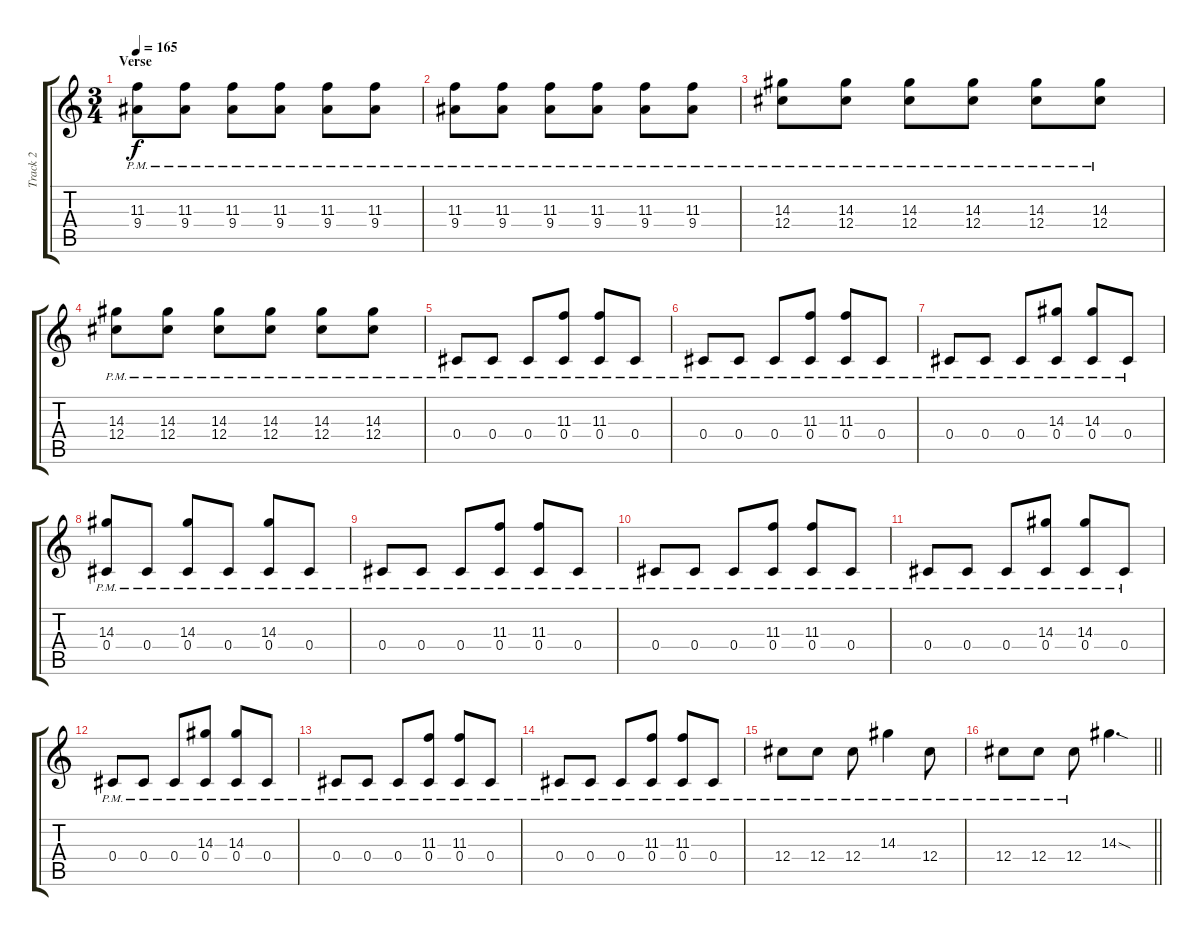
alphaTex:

\track ("Track 2" "Track 2") {instrument electricguitarjazz}
\staff {score tabs}
\tuning (Eb4 Bb3 Gb3 Db3 Ab2 Eb2) {hide}
\ts (3 4)
\section ("" "Verse")
\tempo 165
\clef g2
\ks c
(11.3{pm} 9.4{pm}).8{dy f} (11.3{pm} 9.4{pm}).8 (11.3{pm} 9.4{pm}).8 (11.3{pm} 9.4{pm}).8 (11.3{pm} 9.4{pm}).8 (11.3{pm} 9.4{pm}).8 |
(11.3{pm} 9.4{pm}).8 (11.3{pm} 9.4{pm}).8 (11.3{pm} 9.4{pm}).8 (11.3{pm} 9.4{pm}).8 (11.3{pm} 9.4{pm}).8 (11.3{pm} 9.4{pm}).8 |
(14.3{pm} 12.4{pm}).8 (14.3{pm} 12.4{pm}).8 (14.3{pm} 12.4{pm}).8 (14.3{pm} 12.4{pm}).8 (14.3{pm} 12.4{pm}).8 (14.3{pm} 12.4{pm}).8 |
(14.3{pm} 12.4{pm}).8 (14.3{pm} 12.4{pm}).8 (14.3{pm} 12.4{pm}).8 (14.3{pm} 12.4{pm}).8 (14.3{pm} 12.4{pm}).8 (14.3{pm} 12.4{pm}).8 |
0.4{pm}.8 0.4{pm}.8 0.4{pm}.8 (11.3 0.4{pm}).8 (11.3{pm} 0.4{pm}).8 0.4{pm}.8 |
0.4{pm}.8 0.4{pm}.8 0.4{pm}.8 (11.3{pm} 0.4{pm}).8 (11.3{pm} 0.4{pm}).8 0.4{pm}.8 |
0.4{pm}.8 0.4{pm}.8 0.4{pm}.8 (14.3 0.4{pm}).8 (14.3{pm} 0.4{pm}).8 0.4{pm}.8 |
(14.3 0.4{pm}).8 0.4{pm}.8 (14.3 0.4{pm}).8 0.4{pm}.8 (14.3{pm} 0.4{pm}).8 0.4{pm}.8 |
0.4{pm}.8 0.4{pm}.8 0.4{pm}.8 (11.3 0.4{pm}).8 (11.3{pm} 0.4{pm}).8 0.4{pm}.8 |
0.4{pm}.8 0.4{pm}.8 0.4{pm}.8 (11.3 0.4{pm}).8 (11.3{pm} 0.4{pm}).8 0.4{pm}.8 |
0.4{pm}.8 0.4{pm}.8 0.4{pm}.8 (14.3 0.4{pm}).8 (14.3{pm} 0.4{pm}).8 0.4{pm}.8 |
0.4{pm}.8 0.4{pm}.8 0.4{pm}.8 (14.3 0.4{pm}).8 (14.3{pm} 0.4{pm}).8 0.4{pm}.8 |
0.4{pm}.8 0.4{pm}.8 0.4{pm}.8 (11.3 0.4{pm}).8 (11.3{pm} 0.4{pm}).8 0.4{pm}.8 |
0.4{pm}.8 0.4{pm}.8 0.4{pm}.8 (11.3 0.4{pm}).8 (11.3{pm} 0.4{pm}).8 0.4{pm}.8 |
12.4{pm}.8 12.4{pm}.8 12.4{pm}.8 14.3{pm}.4 12.4{pm}.8 |
\barLineRight lightlight
12.4{pm}.8 12.4{pm}.8 12.4{pm}.8 14.3{sod}.4{d}
